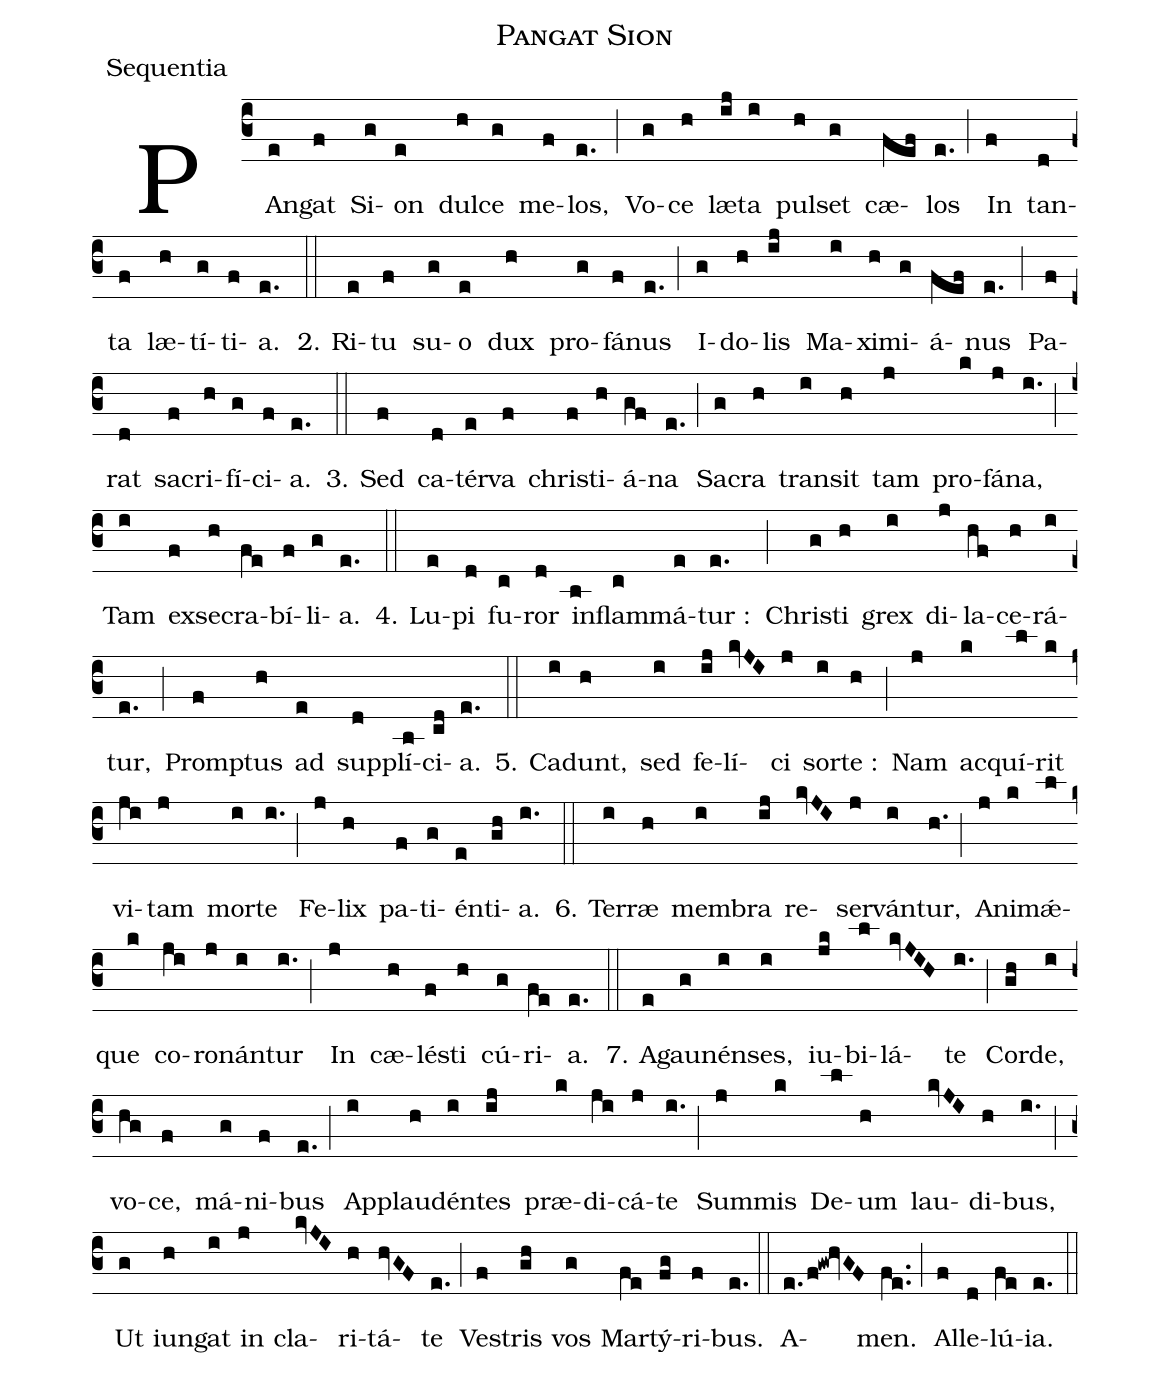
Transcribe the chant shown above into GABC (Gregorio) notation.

name:Pangat Sion;
office-part:Sequentia;
%%
(c3) PAn(e)gat(f) Si(g)on(e) dul(h)ce(g) me(f)los,(e.) (;)
Vo(g)ce(h) læ(ij)ta(i) pul(h)set(g) cæ(fef)los(e.) (;)
In(f) tan(d)ta(f) læ(h)tí(g)ti(f)a.(e.) (::)

2. R{i}(e)tu(f) su(g)o(e) dux(h) pro(g)fá(f)nus(e.) (;)
I(g)do(h)lis(ij) Ma(i)xi(h)mi(g)á(fef)nus(e.) (;)
Pa(f)rat(d) sa(f)cri(h)fí(g)ci(f)a.(e.) (::)

3. S{e}d(f) ca(d)tér(e)va(f) chri(f)sti(h)á(gf)na(e.) (;)
Sa(g)cra(h) trans(i)it(h) tam(j) pro(k)fá(j)na,(i.) (;)
Tam(i) ex(f)se(h)cra(fe)bí(f)li(g)a.(e.) (::)

4. L{u}(e)pi(d)  fu(c)ror(d) in(b)flam(c)má(e)tur :(e.) (;)
Chri(g)sti(h) grex(i) di(j)la(hf)ce(h)rá(i)tur,(e.) (;)
Prom(f)ptus(h) ad(e) sup(d)plí(b)ci(cd)a.(e.) (::)

5. C{a}(i)dunt,(h) sed(i) fe(ij)lí(kvJI)ci(j) sor(i)te :(h) (;)
Nam(j) ac(k)quí(l)rit(k) vi(ji)tam(j) mor(i)te(i.) (;)
Fe(j)lix(h) pa(f)ti(g)én(e)ti(gh)a.(i.) (::)

6. T{e}r(i)ræ(h) mem(i)bra(ij) re(kvJI)ser(j)ván(i)tur,(h.) (;)
A(j)ni(k)mǽ(l)que(k) co(ji)ro(j)nán(i)tur(i.) (;)
In(j) cæ(h)lé(f)sti(h) cú(g)ri(fe)a.(e.) (::)

7. {A}(e)gau(g)nén(i)ses,(i) iu(jk)bi(l)lá(kvJIH)te(i.) (;)
Cor(gh)de,(i) vo(hg)ce,(f) má(g)ni(f)bus(e.) (;)
Ap(i)plau(h)dén(i)tes(ij) præ(k)di(ji)cá(j)te(i.) (;)
Sum(j)mis(k) De(l)um(h) lau(kvJI)di(h)bus,(i.) (;)
Ut(g) iun(h)gat(i) in(j) cla(kvJI)ri(h)tá(hvGF)te(e.) (;)
Ve(f)stris(gh) vos(g) Mar(fe)tý(fg)ri(f)bus.(e.) (::)

A(e./f!gw!hvGF)men.(fe..) (;)
Al(f)le(d)lú(fe)ia.(e.) (::)
